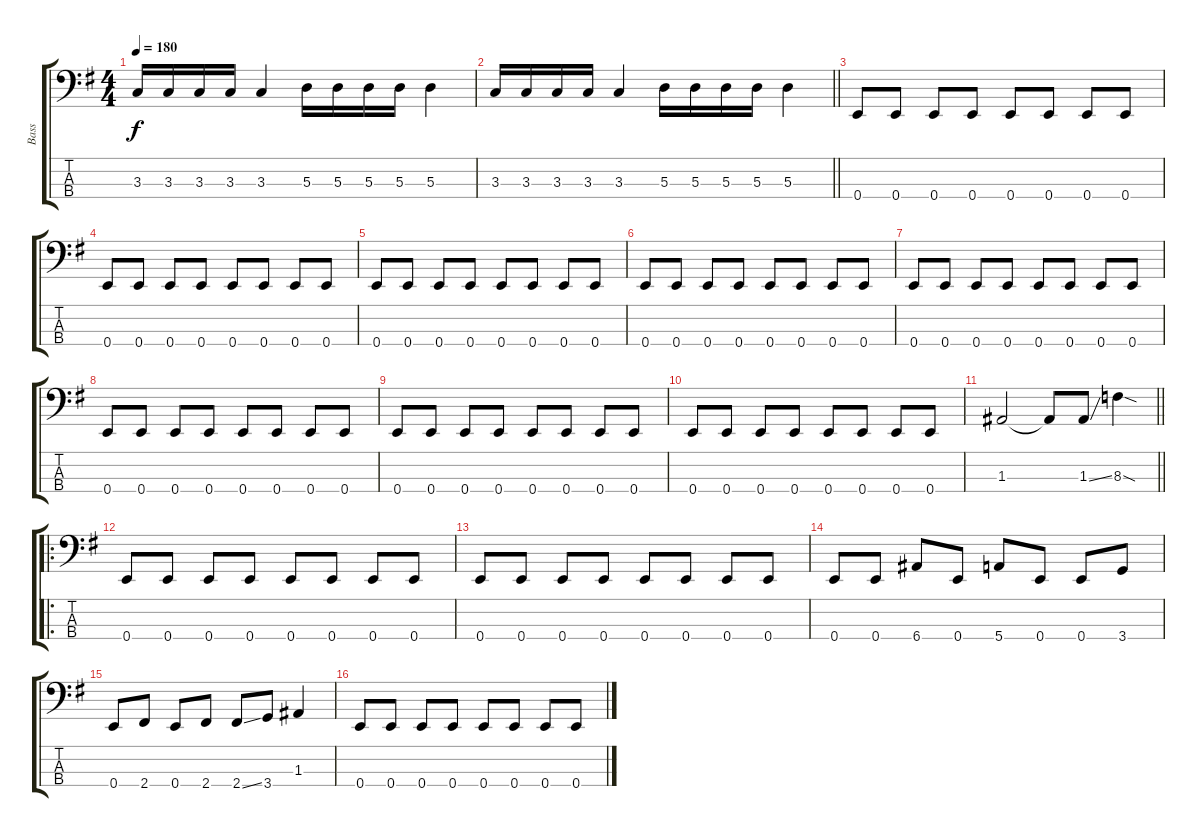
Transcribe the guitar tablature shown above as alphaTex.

\track ("Bass" "Bass") {instrument electricbasspick}
\staff {score tabs}
\tuning (G2 D2 A1 E1) {hide}
\ts (4 4)
\tempo 180
\clef f4
\ks g
3.3.16{dy f} 3.3.16 3.3.16 3.3.16 3.3.4 5.3.16 5.3.16 5.3.16 5.3.16 5.3.4 |
\barLineRight lightlight
3.3.16 3.3.16 3.3.16 3.3.16 3.3.4 5.3.16 5.3.16 5.3.16 5.3.16 5.3.4 |
0.4.8 0.4.8 0.4.8 0.4.8 0.4.8 0.4.8 0.4.8 0.4.8 |
0.4.8 0.4.8 0.4.8 0.4.8 0.4.8 0.4.8 0.4.8 0.4.8 |
0.4.8 0.4.8 0.4.8 0.4.8 0.4.8 0.4.8 0.4.8 0.4.8 |
0.4.8 0.4.8 0.4.8 0.4.8 0.4.8 0.4.8 0.4.8 0.4.8 |
0.4.8 0.4.8 0.4.8 0.4.8 0.4.8 0.4.8 0.4.8 0.4.8 |
0.4.8 0.4.8 0.4.8 0.4.8 0.4.8 0.4.8 0.4.8 0.4.8 |
0.4.8 0.4.8 0.4.8 0.4.8 0.4.8 0.4.8 0.4.8 0.4.8 |
0.4.8 0.4.8 0.4.8 0.4.8 0.4.8 0.4.8 0.4.8 0.4.8 |
\barLineRight lightlight
1.3.2 1.3{t}.8 1.3{ss}.8 8.3{sod}.4 |
\ro
0.4.8 0.4.8 0.4.8 0.4.8 0.4.8 0.4.8 0.4.8 0.4.8 |
0.4.8 0.4.8 0.4.8 0.4.8 0.4.8 0.4.8 0.4.8 0.4.8 |
0.4.8 0.4.8 6.4.8 0.4.8 5.4.8 0.4.8 0.4.8 3.4.8 |
0.4.8 2.4.8 0.4.8 2.4.8 2.4{ss}.8 3.4.8 1.3.4 |
0.4.8 0.4.8 0.4.8 0.4.8 0.4.8 0.4.8 0.4.8 0.4.8
